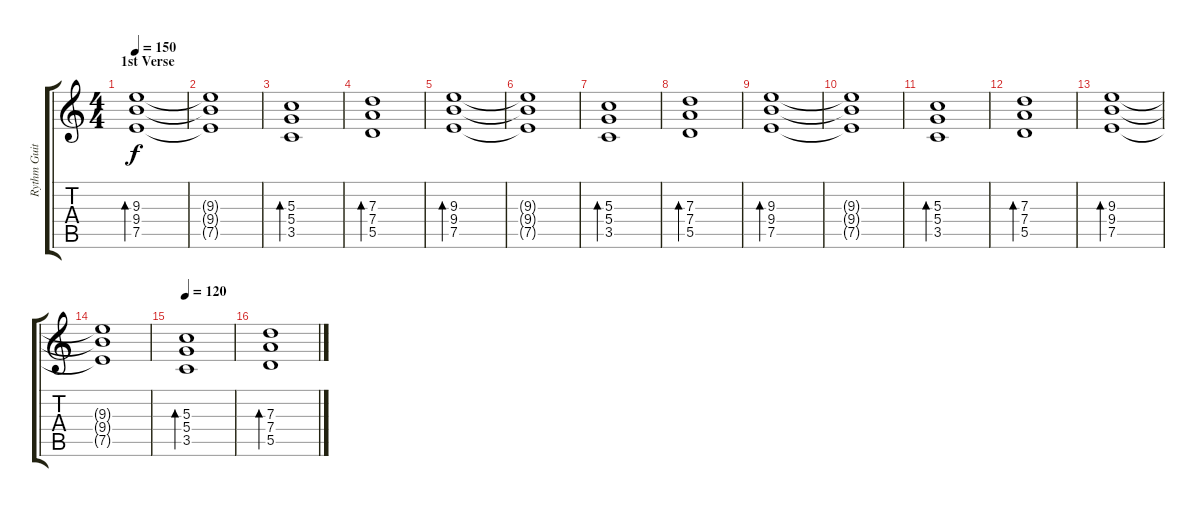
\track ("Rythm Guitar" "Rythm Guit") {instrument distortionguitar}
\staff {score tabs}
\tuning (E4 B3 G3 D3 A2 E2) {hide}
\ts (4 4)
\section ("" "1st Verse")
\tempo 150
\clef g2
\ks c
(9.3 9.4 7.5).1{bd 240 dy f} |
(9.3{t} 9.4{t} 7.5{t}).1 |
(5.3 5.4 3.5).1{bd 240} |
(7.3 7.4 5.5).1{bd 240} |
(9.3 9.4 7.5).1{bd 240} |
(9.3{t} 9.4{t} 7.5{t}).1 |
(5.3 5.4 3.5).1{bd 240} |
(7.3 7.4 5.5).1{bd 240} |
(9.3 9.4 7.5).1{bd 240} |
(9.3{t} 9.4{t} 7.5{t}).1 |
(5.3 5.4 3.5).1{bd 240} |
(7.3 7.4 5.5).1{bd 240} |
(9.3 9.4 7.5).1{bd 240} |
(9.3{t} 9.4{t} 7.5{t}).1 |
\tempo 120
(5.3 5.4 3.5).1{bd 240} |
(7.3 7.4 5.5).1{bd 480}
